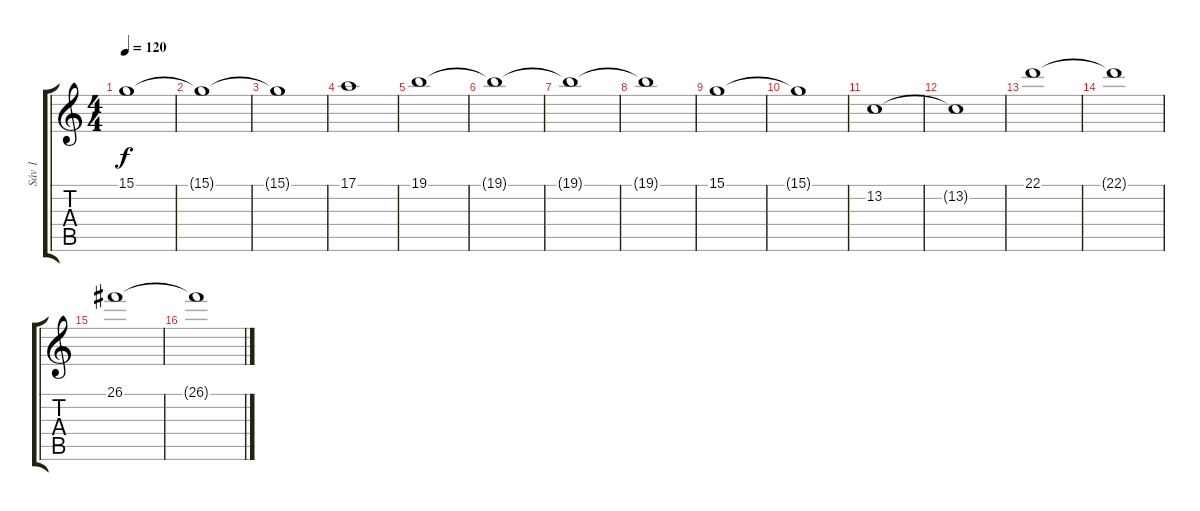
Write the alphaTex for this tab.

\track ("Sáv 1" "Sáv 1") {instrument stringensemble2}
\staff {score tabs}
\tuning (E4 B3 G3 D3 A2 E2) {hide}
\ts (4 4)
\tempo 120
\clef g2
\ks c
15.1.1{dy f} |
15.1{t}.1 |
15.1{t}.1 |
17.1.1 |
19.1.1 |
19.1{t}.1 |
19.1{t}.1 |
19.1{t}.1 |
15.1.1 |
15.1{t}.1 |
13.2.1 |
13.2{t}.1 |
22.1.1 |
22.1{t}.1 |
26.1.1 |
26.1{t}.1
